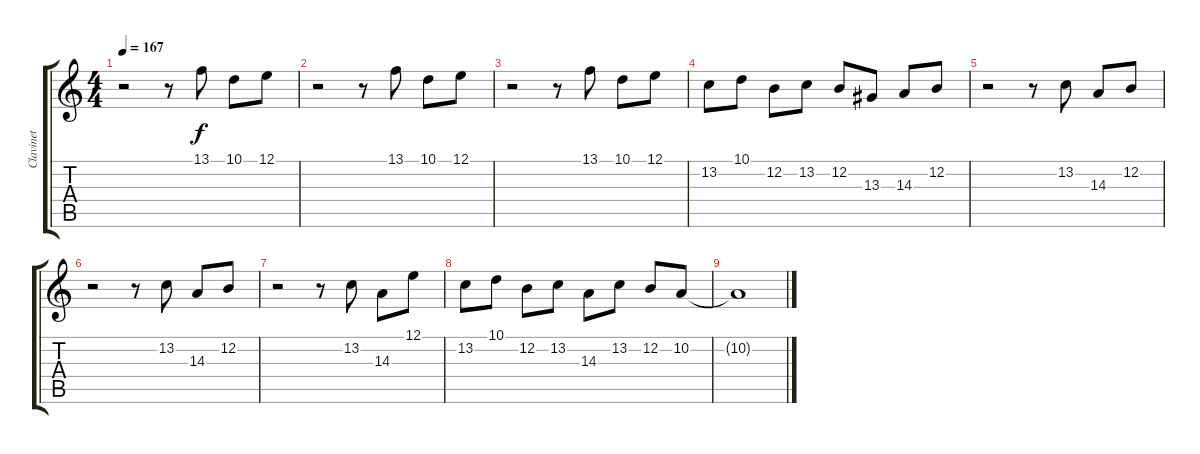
\track ("Clavinet" "Clavinet") {instrument clavinet}
\staff {score tabs}
\tuning (E4 B3 G3 D3 A2 E2) {hide}
\ts (4 4)
\tempo 167
\clef g2
\ks c
r.2{dy f} r.8 13.1.8{instrument tremolostrings} 10.1.8 12.1.8 |
r.2 r.8 13.1.8{instrument tremolostrings} 10.1.8 12.1.8 |
r.2 r.8 13.1.8{instrument tremolostrings} 10.1.8 12.1.8 |
13.2.8{instrument tremolostrings} 10.1.8 12.2.8 13.2.8 12.2.8 13.3.8 14.3.8 12.2.8 |
r.2 r.8 13.2.8{instrument tremolostrings} 14.3.8 12.2.8 |
r.2 r.8 13.2.8{instrument tremolostrings} 14.3.8 12.2.8 |
r.2 r.8 13.2.8{instrument tremolostrings} 14.3.8 12.1.8 |
13.2.8{instrument tremolostrings} 10.1.8 12.2.8 13.2.8 14.3.8 13.2.8 12.2.8 10.2.8 |
10.2{t}.1
